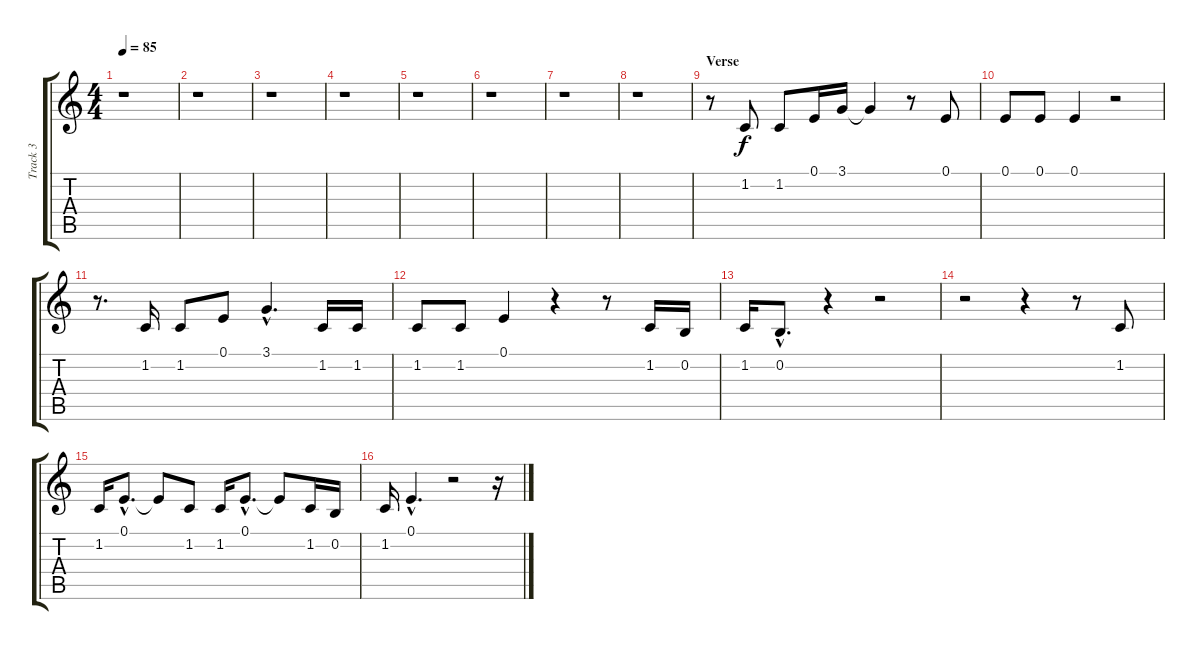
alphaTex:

\track ("Track 3" "Track 3") {instrument oboe}
\staff {score tabs}
\tuning (E4 B3 G3 D3 A2 E2) {hide}
\ts (4 4)
\tempo 85
\clef g2
\ks c
r.1{dy f instrument oboe} |
r.1 |
r.1 |
r.1 |
r.1 |
r.1 |
r.1 |
r.1 |
\section ("" "Verse")
r.8 1.2.8 1.2.8 0.1.16 3.1.16 3.1{t}.4 r.8 0.1.8 |
0.1.8 0.1.8 0.1.4 r.2 |
r.8{d} 1.2.16 1.2.8 0.1.8 3.1{hac}.4{d} 1.2.16 1.2.16 |
1.2.8 1.2.8 0.1.4 r.4 r.8 1.2.16 0.2.16 |
1.2.16 0.2{hac}.8{d} r.4 r.2 |
r.2 r.4 r.8 1.2.8 |
1.2.16 0.1{hac}.8{d} 0.1{t}.8 1.2.8 1.2.16 0.1{hac}.8{d} 0.1{t}.8 1.2.16 0.2.16 |
1.2.16 0.1{hac}.4{d} r.2 r.16
